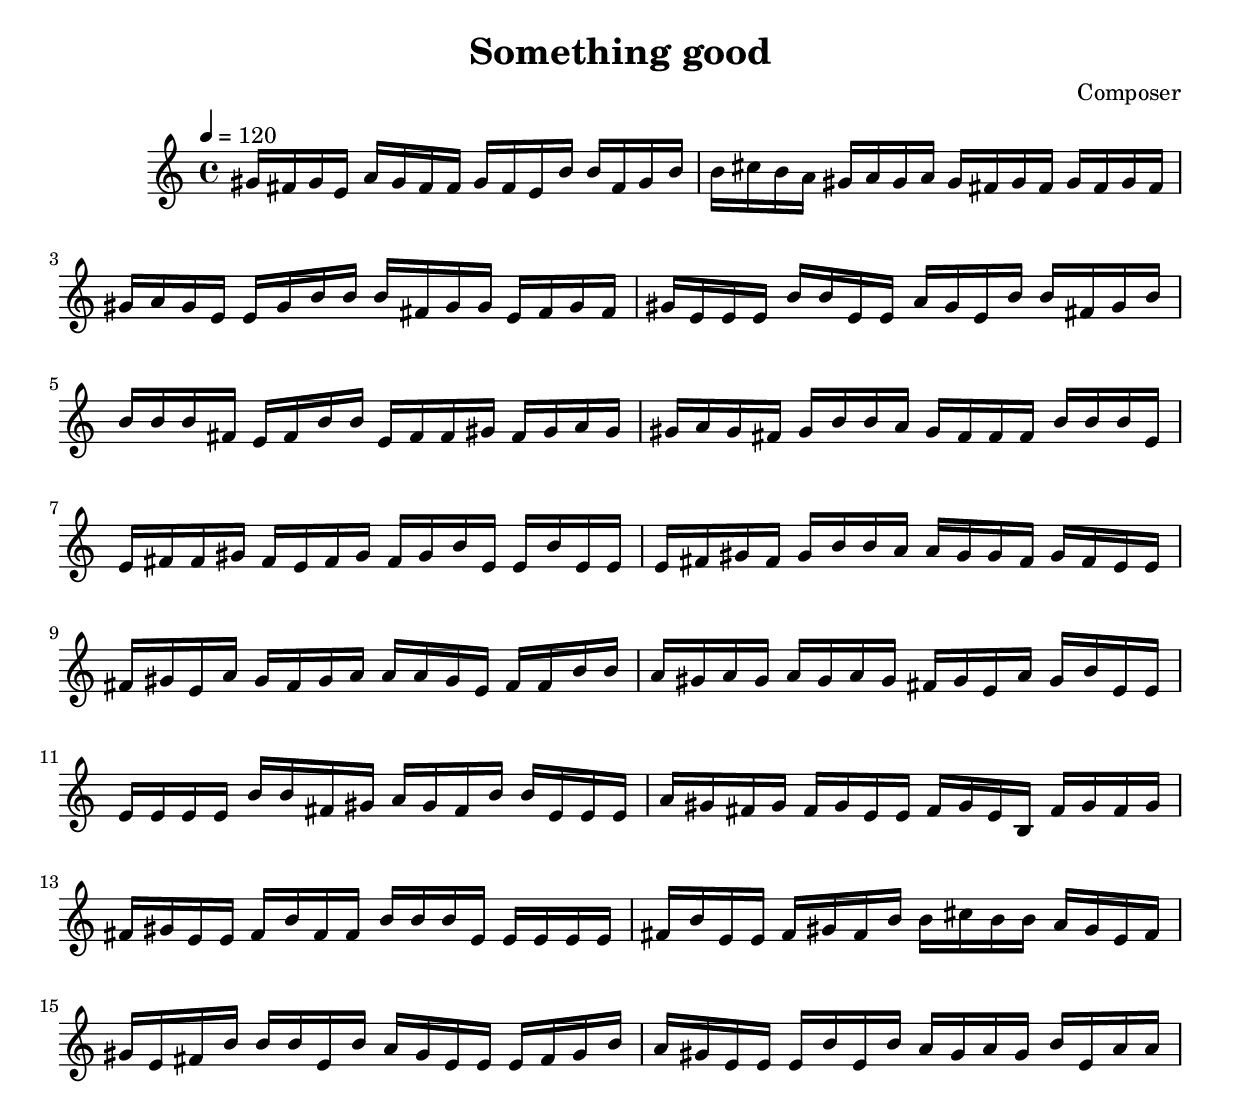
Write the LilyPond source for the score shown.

\version "2.18.2"

\header {
  title = "Something good"
  composer = "Composer"
}

\score
{
  \new Staff
  {
    \tempo 4=120
    \key c \major
    \clef treble
{ gis'16 fis'16 gis'16 e'16 a'16 gis'16 fis'16 fis'16 gis'16 fis'16 e'16 b'16 b'16 fis'16 gis'16 b'16 b'16 cis''16 b'16 a'16 gis'16 a'16 gis'16 a'16 gis'16 fis'16 gis'16 fis'16 gis'16 fis'16 gis'16 fis'16 gis'16 a'16 gis'16 e'16 e'16 gis'16 b'16 b'16 b'16 fis'16 gis'16 gis'16 e'16 fis'16 gis'16 fis'16 gis'16 e'16 e'16 e'16 b'16 b'16 e'16 e'16 a'16 gis'16 e'16 b'16 b'16 fis'16 gis'16 b'16 b'16 b'16 b'16 fis'16 e'16 fis'16 b'16 b'16 e'16 fis'16 fis'16 gis'16 fis'16 gis'16 a'16 gis'16 gis'16 a'16 gis'16 fis'16 gis'16 b'16 b'16 a'16 gis'16 fis'16 fis'16 fis'16 b'16 b'16 b'16 e'16 e'16 fis'16 fis'16 gis'16 fis'16 e'16 fis'16 gis'16 fis'16 gis'16 b'16 e'16 e'16 b'16 e'16 e'16 e'16 fis'16 gis'16 fis'16 gis'16 b'16 b'16 a'16 a'16 gis'16 gis'16 fis'16 gis'16 fis'16 e'16 e'16 fis'16 gis'16 e'16 a'16 gis'16 fis'16 gis'16 a'16 a'16 a'16 gis'16 e'16 fis'16 fis'16 b'16 b'16 a'16 gis'16 a'16 gis'16 a'16 gis'16 a'16 gis'16 fis'16 gis'16 e'16 a'16 gis'16 b'16 e'16 e'16 e'16 e'16 e'16 e'16 b'16 b'16 fis'16 gis'16 a'16 gis'16 fis'16 b'16 b'16 e'16 e'16 e'16 a'16 gis'16 fis'16 gis'16 fis'16 gis'16 e'16 e'16 fis'16 gis'16 e'16 b16 fis'16 gis'16 fis'16 gis'16 fis'16 gis'16 e'16 e'16 fis'16 b'16 fis'16 fis'16 b'16 b'16 b'16 e'16 e'16 e'16 e'16 e'16 fis'16 b'16 e'16 e'16 fis'16 gis'16 fis'16 b'16 b'16 cis''16 b'16 b'16 a'16 gis'16 e'16 fis'16 gis'16 e'16 fis'16 b'16 b'16 b'16 e'16 b'16 a'16 gis'16 e'16 e'16 e'16 fis'16 gis'16 b'16 a'16 gis'16 e'16 e'16 e'16 b'16 e'16 b'16 a'16 gis'16 a'16 gis'16 b'16 e'16 a'16 a'16 } \\ 
  } % Staff


  \layout {
    \context { \RemoveEmptyStaffContext }
  }
  \midi { }
} % score